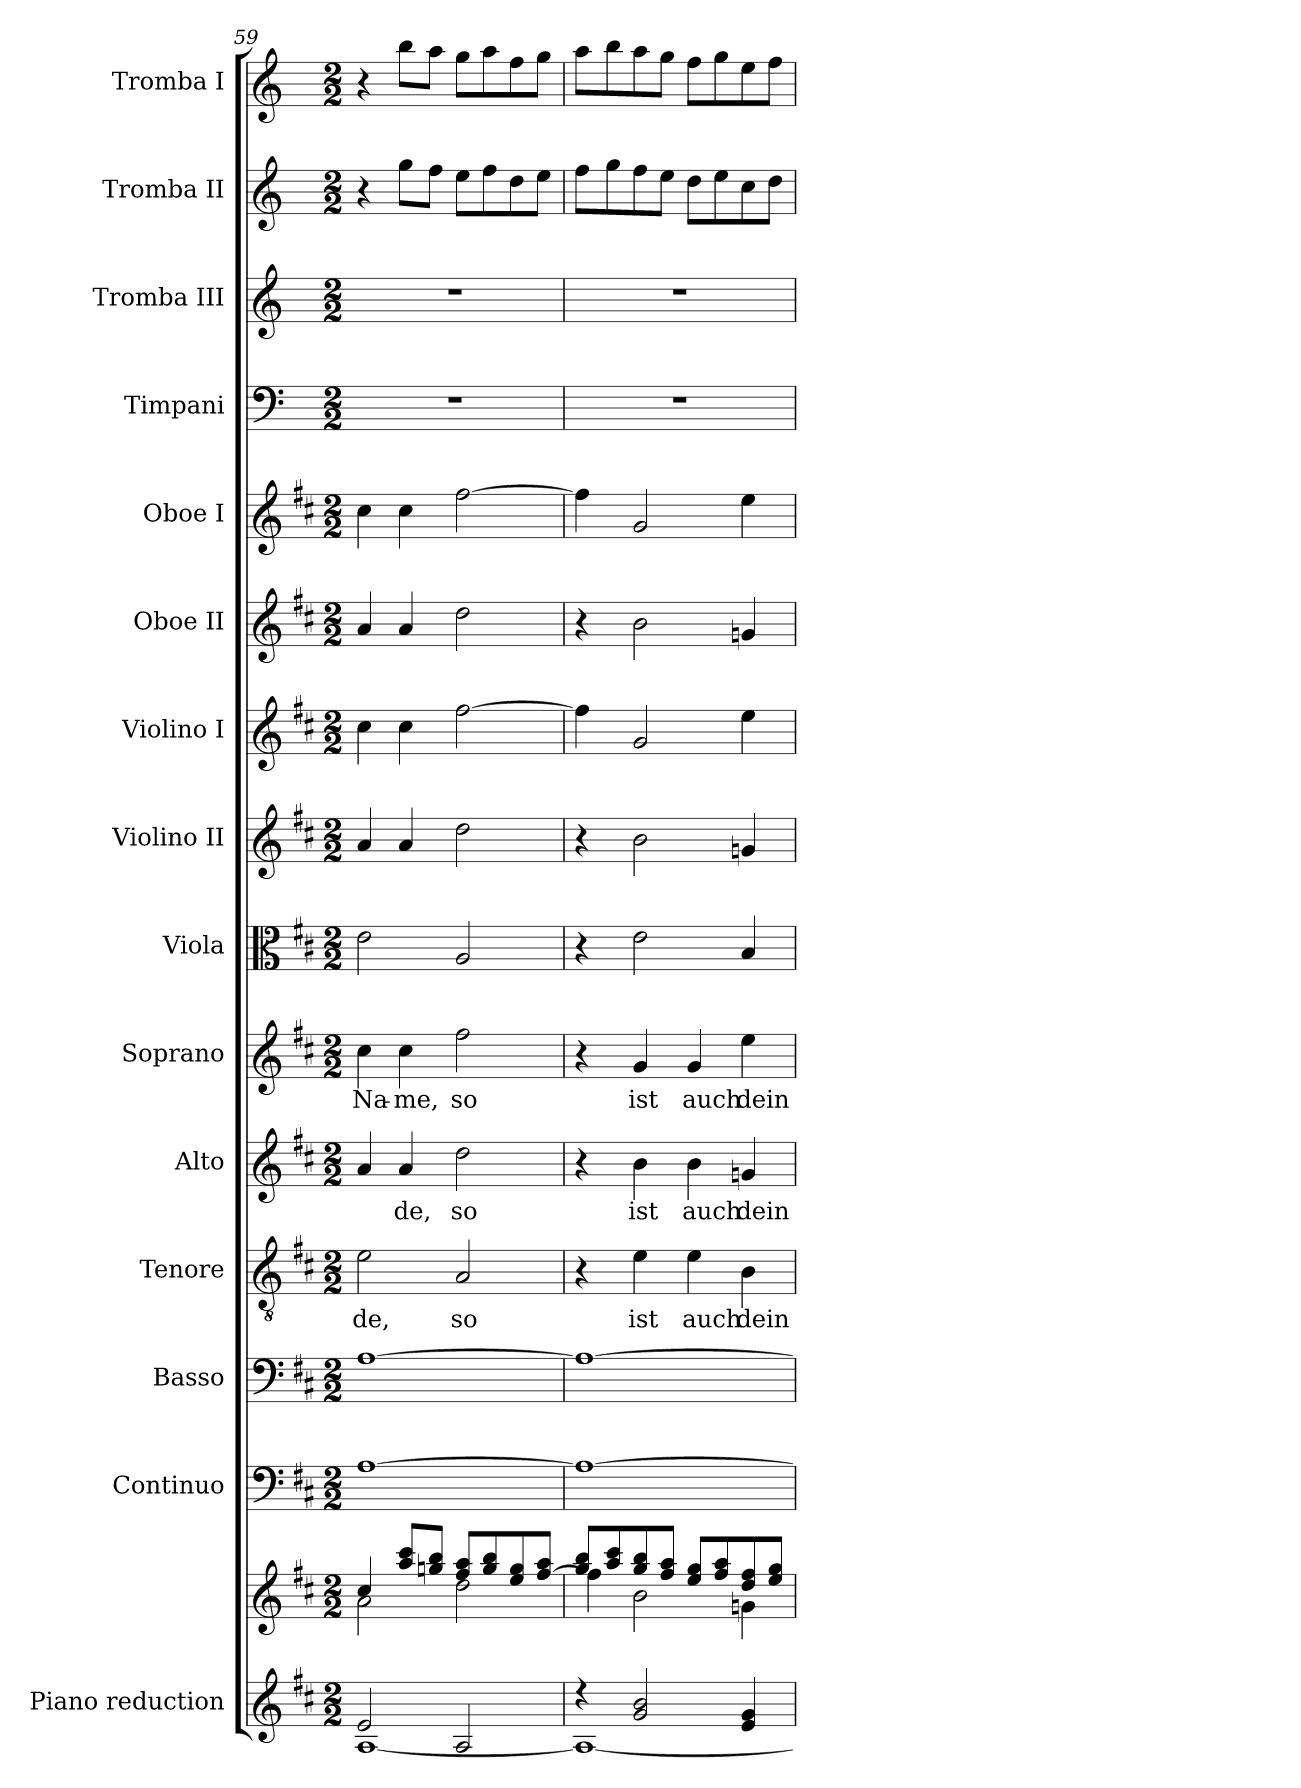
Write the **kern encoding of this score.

**kern	**kern	**kern	**kern	**kern	**text	**kern	**text	**kern	**text	**kern	**kern	**kern	**kern	**kern	**kern	**kern	**kern	**kern
*part15	*part15	*part14	*part13	*part12	*part12	*part11	*part11	*part10	*part10	*part9	*part8	*part7	*part6	*part5	*part4	*part3	*part2	*part1
*staff16	*staff15	*staff14	*staff13	*staff12	*staff12	*staff11	*staff11	*staff10	*staff10	*staff9	*staff8	*staff7	*staff6	*staff5	*staff4	*staff3	*staff2	*staff1
*I"Piano reduction	*	*I"Continuo	*I"Basso	*I"Tenore	*	*I"Alto	*	*I"Soprano	*	*I"Viola	*I"Violino II	*I"Violino I	*I"Oboe II	*I"Oboe I	*I"Timpani	*I"Tromba III	*I"Tromba II	*I"Tromba I
*I'Pno	*	*	*	*	*	*	*	*	*	*I'Vla	*I'Vln	*I'Vln	*I'Ob	*I'Ob	*I'Timp	*	*	*
*clefG2	*clefG2	*clefF4	*clefF4	*clefGv2	*	*clefG2	*	*clefG2	*	*clefC3	*clefG2	*clefG2	*clefG2	*clefG2	*clefF4	*clefG2	*clefG2	*clefG2
*	*	*	*	*	*	*	*	*	*	*	*	*	*	*	*	*ITrd-1c-2	*ITrd-1c-2	*ITrd-1c-2
*k[f#c#]	*k[f#c#]	*k[f#c#]	*k[f#c#]	*k[f#c#]	*	*k[f#c#]	*	*k[f#c#]	*	*k[f#c#]	*k[f#c#]	*k[f#c#]	*k[f#c#]	*k[f#c#]	*k[]	*k[f#c#]	*k[f#c#]	*k[f#c#]
*M2/2	*M2/2	*M2/2	*M2/2	*M2/2	*	*M2/2	*	*M2/2	*	*M2/2	*M2/2	*M2/2	*M2/2	*M2/2	*M2/2	*M2/2	*M2/2	*M2/2
=59	=59	=59	=59	=59	=59	=59	=59	=59	=59	=59	=59	=59	=59	=59	=59	=59	=59	=59
*^	*^	*	*	*	*	*	*	*	*	*	*	*	*	*	*	*	*	*
!	!	!	!	!	!	!	!LO:LY:b	!	!	!	!LO:LY:b	!	!	!	!	!	!	!	!	!
2e/	[1A	4cc#/	2a\	[1A	[1A	2e\	-de,	4a/	.	4cc#\	Na-	2e\	4a/	4cc#\	4a/	4cc#\	1r	1r	4r	4r
!	!	!	!	!	!	!	!	!	!LO:LY:b	!	!LO:LY:b	!	!	!	!	!	!	!	!	!
.	.	8aa/ 8ccc#/L	.	.	.	.	.	4a/	-de,	4cc#\	-me,	.	4a/	4cc#\	4a/	4cc#\	.	.	8aa\L	8ccc#\L
.	.	8ggn/ 8bb/J	.	.	.	.	.	.	.	.	.	.	.	.	.	.	.	.	8gg\J	8bb\J
!	!	!	!	!	!	!	!LO:LY:b	!	!LO:LY:b	!	!LO:LY:b	!	!	!	!	!	!	!	!	!
2A/	.	8ff#/ 8aa/L	2dd\	.	.	2A/	so	2dd\	so	2ff#\	so	2A/	2dd\	[2ff#\	2dd\	[2ff#\	.	.	8ff#\L	8aa\L
.	.	8gg/ 8bb/	.	.	.	.	.	.	.	.	.	.	.	.	.	.	.	.	8gg\	8bb\
.	.	8ee/ 8gg/	.	.	.	.	.	.	.	.	.	.	.	.	.	.	.	.	8ee\	8gg\
.	.	[<8ff#/ 8aa/J	.	.	.	.	.	.	.	.	.	.	.	.	.	.	.	.	8ff#\J	8aa\J
=60	=60	=60	=60	=60	=60	=60	=60	=60	=60	=60	=60	=60	=60	=60	=60	=60	=60	=60	=60	=60
4r	1A_	8gg/ 8bb/L	4ff#\]	1A_	1A_	4r	.	4r	.	4r	.	4r	4r	4ff#\]	4r	4ff#\]	1r	1r	8gg\L	8bb\L
.	.	8aa/ 8ccc#/	.	.	.	.	.	.	.	.	.	.	.	.	.	.	.	.	8aa\	8ccc#\
!	!	!	!	!	!	!	!LO:LY:b	!	!LO:LY:b	!	!LO:LY:b	!	!	!	!	!	!	!	!	!
2g/ 2b/	.	8gg/ 8bb/	2b\	.	.	4e\	ist	4b\	ist	4g/	ist	2e\	2b\	2g/	2b\	2g/	.	.	8gg\	8bb\
.	.	8ff#/ 8aa/J	.	.	.	.	.	.	.	.	.	.	.	.	.	.	.	.	8ff#\J	8aa\J
!	!	!	!	!	!	!	!LO:LY:b	!	!LO:LY:b	!	!LO:LY:b	!	!	!	!	!	!	!	!	!
.	.	8ee/ 8gg/L	.	.	.	4e\	auch	4b\	auch	4g/	auch	.	.	.	.	.	.	.	8ee\L	8gg\L
.	.	8ff#/ 8aa/	.	.	.	.	.	.	.	.	.	.	.	.	.	.	.	.	8ff#\	8aa\
!	!	!	!	!	!	!	!LO:LY:b	!	!LO:LY:b	!	!LO:LY:b	!	!	!	!	!	!	!	!	!
4e/ 4g/	.	8dd/ 8ff#/	4gn\	.	.	4B\	dein	4gn/	dein	4ee\	dein	4B/	4gn/	4ee\	4gn/	4ee\	.	.	8dd\	8ff#\
.	.	8ee/ 8gg/J	.	.	.	.	.	.	.	.	.	.	.	.	.	.	.	.	8ee\J	8gg\J
*v	*v	*	*	*	*	*	*	*	*	*	*	*	*	*	*	*	*	*	*	*
*	*v	*v	*	*	*	*	*	*	*	*	*	*	*	*	*	*	*	*	*
=	=	=	=	=	=	=	=	=	=	=	=	=	=	=	=	=	=	=
*-	*-	*-	*-	*-	*-	*-	*-	*-	*-	*-	*-	*-	*-	*-	*-	*-	*-	*-
